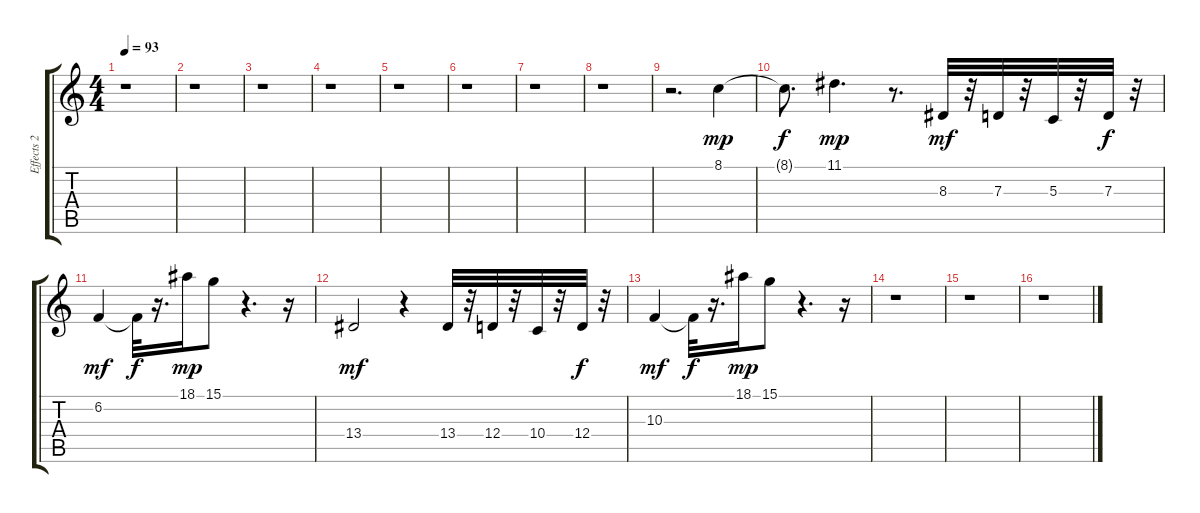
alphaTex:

\track ("Effects 2" "Effects 2") {instrument pad1newage}
\staff {score tabs}
\tuning (E4 B3 G3 D3 A2 E2) {hide}
\ts (4 4)
\tempo 93
\clef g2
\ks c
r.1{dy p} |
r.1 |
r.1 |
r.1 |
r.1 |
r.1 |
r.1 |
r.1 |
r.2{d} 8.1.4{dy mp} |
8.1{t}.8{d dy f} 11.1.4{d dy mp} r.8{d} 8.3.32{dy mf} r.32 7.3.32 r.32 5.3.32 r.32 7.3.32{dy f} r.32 |
6.2.4{dy mf} 6.2{t}.32{dy f} r.16{d} 18.1.16{dy mp} 15.1.8 r.4{d} r.16 |
13.4.2{dy mf} r.4 13.4.32 r.32 12.4.32 r.32 10.4.32 r.32 12.4.32{dy f} r.32 |
10.3.4{dy mf} 10.3{t}.32{dy f} r.16{d} 18.1.16{dy mp} 15.1.8 r.4{d} r.16 |
r.1 |
r.1 |
r.1
